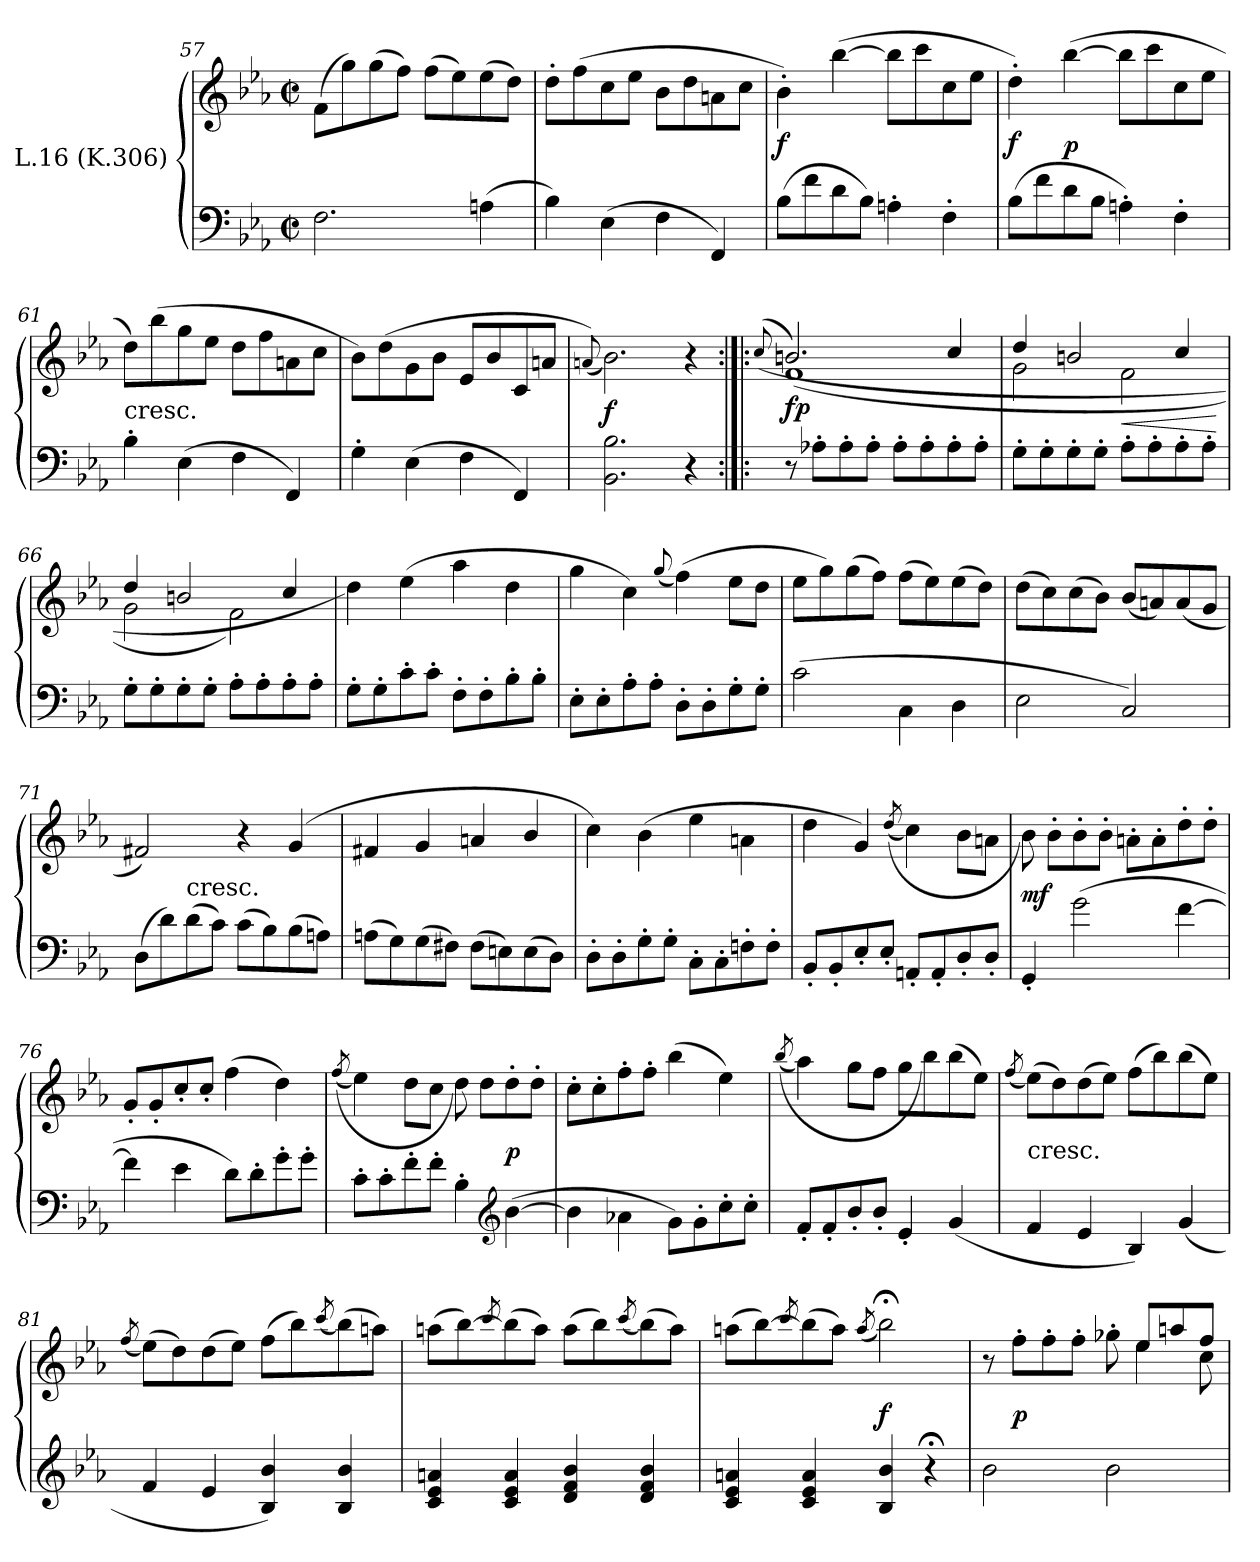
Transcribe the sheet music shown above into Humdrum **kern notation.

**kern	**kern	**dynam
*part1	*part1	*part1
*staff2	*staff1	*staff1/2
*I"L.16 (K.306)	*	*
*clefF4	*clefG2	*
*k[b-e-a-]	*k[b-e-a-]	*
*E-:	*E-:	*
*M2/2	*M2/2	*
*met(c|)	*met(c|)	*
=57	=57	=57
2.F	(8fL	.
.	8gg)	.
.	(8gg	.
.	8ffJ)	.
.	(8ffL	.
.	8ee-)	.
(4An	(8ee-	.
.	8ddJ)	.
=58	=58	=58
4B-)	8dd'L	.
.	(8ff	.
(4E-	8cc	.
.	8ee-J	.
4F	8b-L	.
.	8dd	.
4FF)	8an	.
.	8ccJ	.
!!LO:LB:g=z
=59	=59	=59
(8B-L	4b-')	f
8f	.	.
8d	([4bb-	.
8B-J)	.	.
4An'	8bb-L]	.
.	8ccc	.
4F'	8cc	.
.	8ee-J	.
=60	=60	=60
(8B-L	4dd')	f
8f	.	.
8d	([4bb-	p
8B-J	.	.
4An')	8bb-L]	.
.	8ccc	.
4F'	8cc	.
.	8ee-J	.
=61	=61	=61
!	!LO:TX:c:t=cresc.	!
4B-'	8ddL)	.
.	(8bb-	.
(4E-	8gg	.
.	8ee-J	.
4F	8ddL	.
.	8ff	.
4FF)	8an	.
.	8ccJ	.
=62	=62	=62
4G'	8b-L)	.
.	(8dd	.
(4E-	8g	.
.	8b-J	.
4F	8e-L	.
.	8b-	.
4FF)	8c	.
.	8anJ	.
=63	=63	=63
.	(8qqan)	.
2.BB- 2.B-	2.b-)	f
4r	4r	.
!!LO:LB:g=z
=64:|!|:	=64:|!|:	=64:|!|:
.	((>8qqcc	.
*	*^	*
8r	2.bn)	(1f	f p
8A-X'L	.	.	.
8A-'	.	.	.
8A-'J	.	.	.
8A-'L	.	.	.
8A-'	.	.	.
8A-'	4cc	.	.
8A-'J	.	.	.
=65	=65	=65	=65
8G'L	4dd	2g	.
8G'	.	.	.
8G'	2bn	.	.
8G'J	.	.	.
8A-'L	.	2f	<
8A-'	.	.	.
8A-'	4cc	.	.
8A-'J	.	.	.
*	*v	*v	*
.	.	[
=66	=66	=66
*	*^	*
8G'L	4dd	2g	.
8G'	.	.	.
8G'	2bn	.	.
8G'J	.	.	.
8A-'L	.	2f)	.
8A-'	.	.	.
8A-'	4cc	.	.
8A-'J	.	.	.
*	*v	*v	*
=67	=67	=67
8G'L	4dd)	.
8G'	.	.
8c'	(4ee-	.
8c'J	.	.
8F'L	4aa-	.
8F'	.	.
8B-'	4dd	.
8B-'J	.	.
=68	=68	=68
8E-'L	4gg	.
8E-'	.	.
8A-'	4cc)	.
8A-'J	.	.
.	(8qqgg	.
8D'L	(4ff)	.
8D'	.	.
8G'	8ee-L	.
8G'J	8ddJ	.
!!LO:LB:g=z
=69	=69	=69
(2c	8ee-L	.
.	8gg)	.
.	(8gg	.
.	8ffJ)	.
4C\	(8ffL	.
.	8ee-)	.
4D	(8ee-	.
.	8ddJ)	.
=70	=70	=70
2E-	(8ddL	.
.	8cc)	.
.	(8cc	.
.	8b-J)	.
2C)	(8b-L	.
.	8an)	.
.	(8a	.
.	8gJ	.
=71	=71	=71
*	*^	*
(8DL	2f#X)	4ryy	.
8d)	.	.	.
!	!	!LO:TX:c:t=cresc.	!
(8d	.	2.ryy	.
8cJ)	.	.	.
(8cL	4r	.	.
8B-)	.	.	.
(8B-	(4g	.	.
8AnJ)	.	.	.
*	*v	*v	*
=72	=72	=72
(8AnL	4f#X	.
8G)	.	.
(8G	4g	.
8F#XJ)	.	.
(8F#L	4an	.
8En)	.	.
(8E	4b-/	.
8DJ)	.	.
=73	=73	=73
8D'L	4cc)	.
8D'	.	.
8G'	(>4b-	.
8G'J	.	.
8C'L	4ee-	.
8C'	.	.
8Fn'	4an\	.
8F'J	.	.
!!LO:LB:g=z
=74	=74	=74
8BB-'L	4dd	.
8BB-'	.	.
8E-'	4g)	.
8E-'J	.	.
.	((>8qdd	.
8AAn'L	4cc)	.
8AA'	.	.
8D'	8b-\L	.
8D'J	8an\J	.
=75	=75	=75
4GG'	8b-)	mf
.	8b-'L	.
(2g	8b-'	.
.	8b-'J	.
.	8an'L	.
.	8a'	.
[4f	8dd'	.
.	8dd'J	.
=76	=76	=76
4f]	8g'L	.
.	8g'	.
4e-	8cc'	.
.	8cc'J	.
8dL)	(4ff	.
8d'	.	.
8g'	4dd)	.
8g'J	.	.
=77	=77	=77
.	((>8qff	.
8c'L	4ee-)	.
8c'	.	.
8f'	8ddL	.
8f'J	8ccJ	.
4B-'	8dd)	.
.	8ddL	.
*clefG2	*	*
([4b-	8dd'	p
.	8dd'J	.
=78	=78	=78
4b-]	8cc'L	.
.	8cc'	.
4a-X\	8ff'	.
.	8ff'J	.
8g\L)	(4bb-	.
8g'\	.	.
8cc'\	4ee-)	.
8cc'\J	.	.
!!LO:LB:g=z
=79	=79	=79
.	((>8qbb-	.
8f'L	4aa-)	.
8f'	.	.
8b-'	8ggL	.
8b-'J	8ffJ	.
4e-'	8ggL	.
.	8bb-)	.
(4g	(8bb-	.
.	8ee-J)	.
=80	=80	=80
.	(8qff	.
!	!LO:TX:c:t=cresc.	!
4f	(8ee-L)	.
.	8dd)	.
4e-	(8dd	.
.	8ee-J)	.
4B-)	(8ffL	.
.	8bb-)	.
(4g	(8bb-	.
.	8ee-J)	.
=81	=81	=81
.	(8qff	.
4f	(8ee-L)	.
.	8dd)	.
4e-	(8dd	.
.	8ee-J)	.
4B- 4b-)	(8ffL	.
.	8bb-)	.
.	(8qccc	.
4B- 4b-	(8bb-)	.
.	8aanJ)	.
=82	=82	=82
4c 4e- 4an	(8aanL	.
.	[8bb-)	.
.	8qccc	.
4c 4e- 4a	(8bb-]	.
.	8aaJ)	.
4d 4f 4b-	(8aaL	.
.	8bb-)	.
.	(8qccc	.
4d 4f 4b-	(8bb-)	.
.	8aaJ)	.
=83	=83	=83
4c 4e- 4an	(8aanL	.
.	[8bb-)	.
.	8qccc	.
4c 4e- 4a	(8bb-]	.
.	8aaJ)	.
.	(8qaa	.
4B- 4b-	2bb-;<)	f
4r;<	.	.
!!LO:LB:g=z
=84	=84	=84
*	*^	*
2b-	2ryy	8r	.
.	.	8ff'L	p
.	.	8ff'	.
.	.	8ff'J	.
2b-	8ryy	8gg-X'	.
.	8ee-L	4ee-	.
.	8aan	.	.
.	8ffJ	8cc	.
*	*v	*v	*
=	=	=
*-	*-	*-
